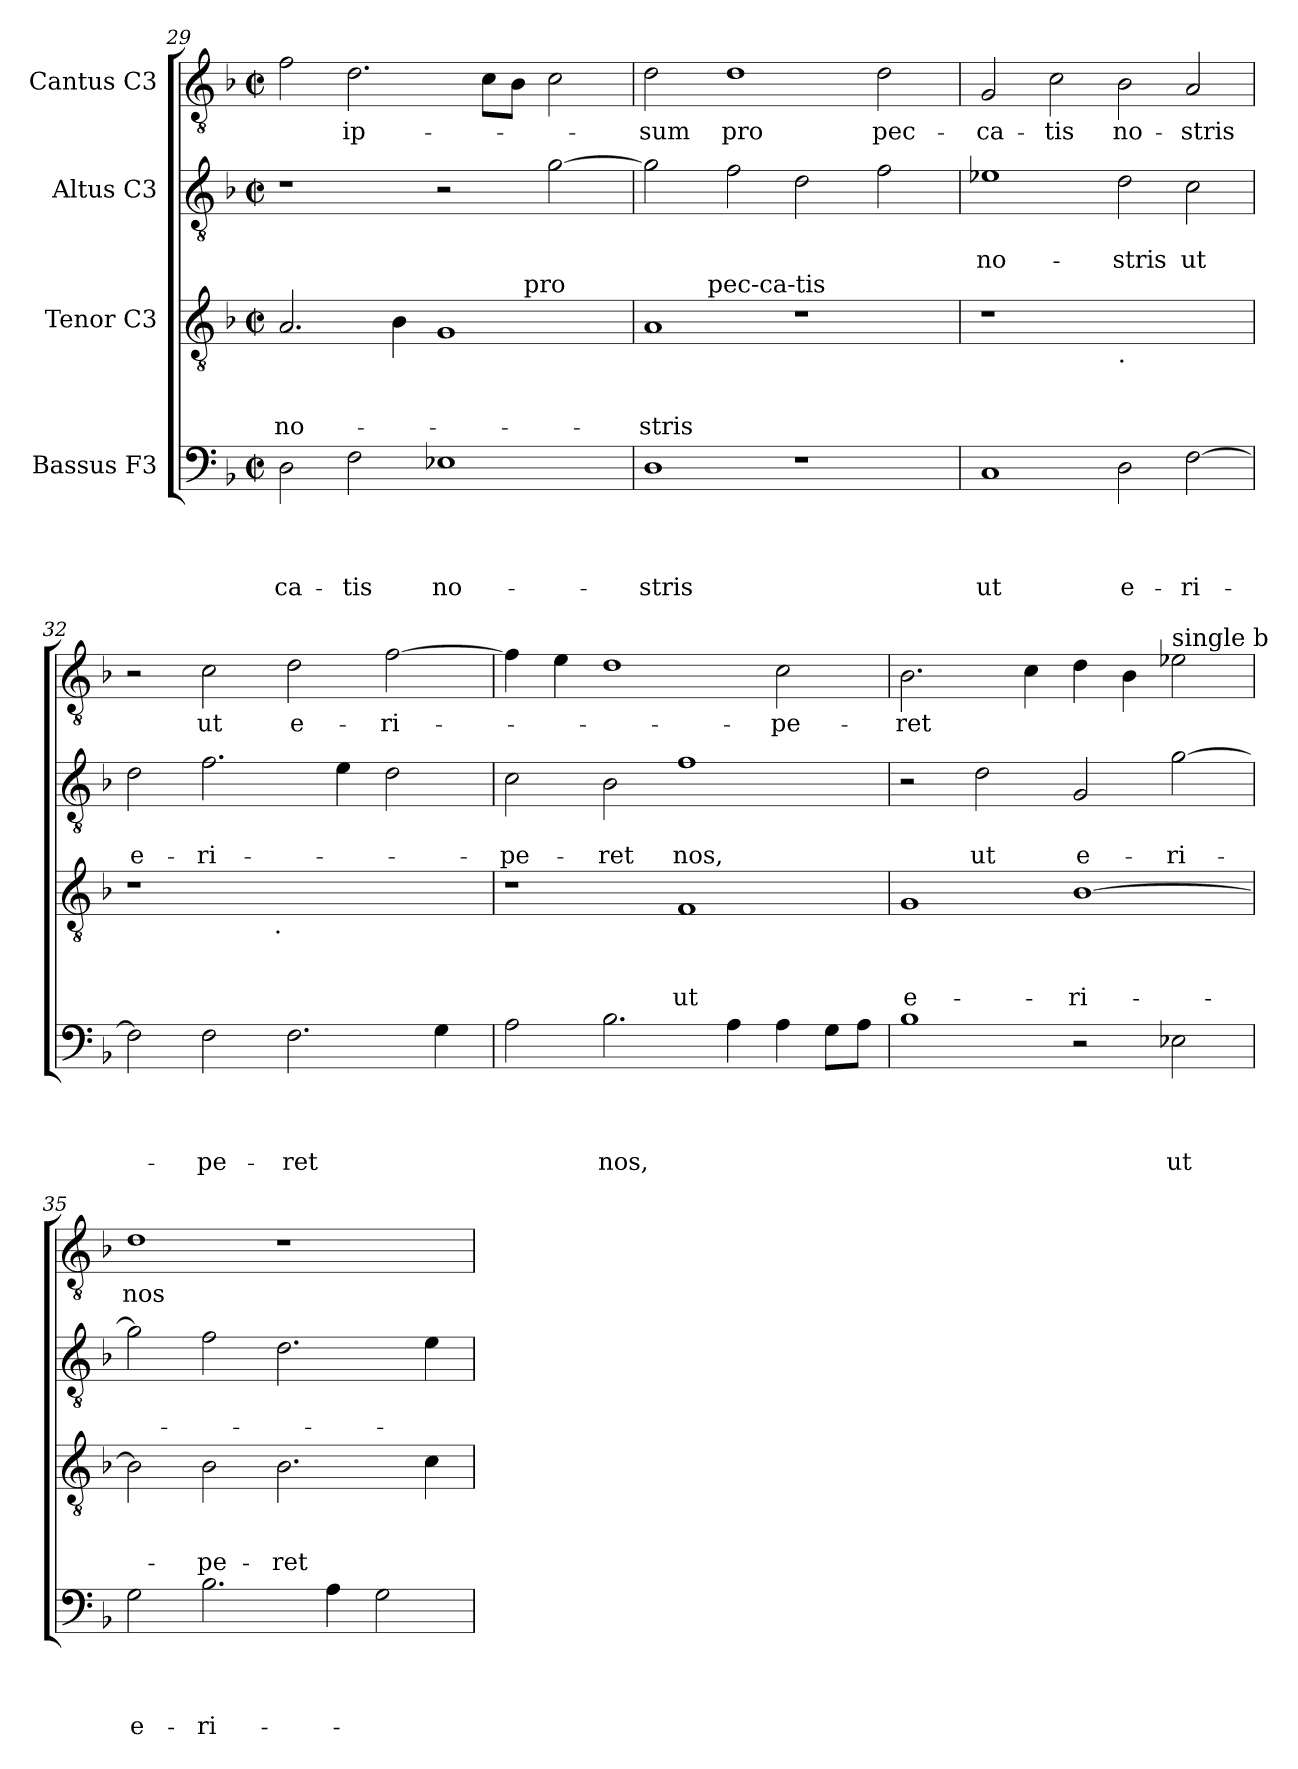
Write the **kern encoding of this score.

**kern	**text	**text	**text	**text	**kern	**text	**text	**text	**kern	**text	**text	**kern	**text
*part4	*part4	*part4	*part4	*part4	*part3	*part3	*part3	*part3	*part2	*part2	*part2	*part1	*part1
*staff4	*staff4	*staff4	*staff4	*staff4	*staff3	*staff3	*staff3	*staff3	*staff2	*staff2	*staff2	*staff1	*staff1
*I"Bassus F3	*	*	*	*	*I"Tenor C3	*	*	*	*I"Altus C3	*	*	*I"Cantus C3	*
*clefF4	*	*	*	*	*clefGv2	*	*	*	*clefGv2	*	*	*clefGv2	*
*k[b-]	*	*	*	*	*k[b-]	*	*	*	*k[b-]	*	*	*k[b-]	*
*F:	*	*	*	*	*F:	*	*	*	*F:	*	*	*F:	*
*M2/2	*	*	*	*	*M2/2	*	*	*	*M2/2	*	*	*M2/2	*
*met(c|)	*	*	*	*	*met(c|)	*	*	*	*met(c|)	*	*	*met(c|)	*
=29	=29	=29	=29	=29	=29	=29	=29	=29	=29	=29	=29	=29	=29
!	!	!	!	!LO:LY:b	!	!	!	!LO:LY:b	!	!	!	!	!
*	*	*	*	*	*^	*	*	*	*	*	*	*	*
2D\	.	.	.	-ca-	2.A/	1ryy	.	.	no-	1r	.	.	2f\	.
!	!	!	!	!LO:LY:b	!	!	!	!	!	!	!	!	!	!LO:LY:b
2F\	.	.	.	-tis	.	.	.	.	.	.	.	.	2.d\	ip-
.	.	.	.	.	4B-\	.	.	.	.	.	.	.	.	.
!	!	!	!	!LO:LY:b	!	!	!	!	!	!	!	!	!	!
1E-X	.	.	.	no-	1G	4ryy	.	.	.	2r	.	.	.	.
.	.	.	.	.	.	8ryy	.	.	.	.	.	.	8c\L	.
.	.	.	.	.	.	32ryy	.	.	.	.	.	.	8B-\J	.
!	!	!	!	!	!	!LO:TX:a:t=pro	!	!	!	!	!	!	!	!
.	.	.	.	.	.	2ryy	.	.	.	.	.	.	.	.
.	.	.	.	.	.	.	.	.	.	[>2g\	.	.	2c\	.
.	.	.	.	.	.	16.ryy	.	.	.	.	.	.	.	.
=30	=30	=30	=30	=30	=30	=30	=30	=30	=30	=30	=30	=30	=30	=30
!	!	!	!	!LO:LY:b	!	!	!	!	!LO:LY:b	!	!	!	!	!LO:LY:b
1D	.	.	.	-stris	1A	4..ryy	.	.	-stris	2g\]	.	.	2d\	-sum
!	!	!	!	!	!	!LO:TX:a:t=pec-ca-tis	!	!	!	!	!	!	!	!
.	.	.	.	.	.	1ryy	.	.	.	.	.	.	.	.
!	!	!	!	!	!	!	!	!	!	!	!	!	!	!LO:LY:b
.	.	.	.	.	.	.	.	.	.	2f\	.	.	1d	pro
1r	.	.	.	.	1r	.	.	.	.	2d\	.	.	.	.
.	.	.	.	.	.	2ryy	.	.	.	.	.	.	.	.
!	!	!	!	!	!	!	!	!	!	!	!	!	!	!LO:LY:b
.	.	.	.	.	.	.	.	.	.	2f\	.	.	2d\	pec-
.	.	.	.	.	.	16ryy	.	.	.	.	.	.	.	.
!!LO:LB:g=z
=31	=31	=31	=31	=31	=31	=31	=31	=31	=31	=31	=31	=31	=31	=31
!	!	!	!	!LO:LY:b	!	!	!	!	!	!	!	!LO:LY:b	!	!LO:LY:b
*	*	*	*	*	*v	*v	*	*	*	*	*	*	*	*
1C	.	.	.	ut	1r	.	.	.	1e-X	.	-no-	2G/	-ca-
!	!	!	!	!	!	!	!	!	!	!	!	!	!LO:LY:b
.	.	.	.	.	.	.	.	.	.	.	.	2c\	-tis
!	!	!	!	!	!LO:TX:b:t=.	!	!	!	!	!	!	!	!
!	!	!	!	!LO:LY:b	!	!	!	!	!	!	!LO:LY:b	!	!LO:LY:b
2D\	.	.	.	e-	1ryy	.	.	.	2d\	.	-stris	2B-\	no-
!	!	!	!	!LO:LY:b	!	!	!	!	!	!	!LO:LY:b	!	!LO:LY:b
[>2F\	.	.	.	-ri-	.	.	.	.	2c\	.	ut	2A/	-stris
=32	=32	=32	=32	=32	=32	=32	=32	=32	=32	=32	=32	=32	=32
!	!	!	!	!	!	!	!	!	!	!	!LO:LY:b	!	!
*	*	*	*	*	*^	*	*	*	*	*	*	*	*
2F\]	.	.	.	.	1r	2ryy	.	.	.	2d\	.	e-	2r	.
!	!	!	!	!LO:LY:b	!	!	!	!	!	!	!	!LO:LY:b	!	!LO:LY:b
2F\	.	.	.	-pe-	.	4...ryy	.	.	.	2.f\	.	-ri-	2c\	ut
!	!	!	!	!	!	!LO:TX:b:t=.	!	!	!	!	!	!	!	!
.	.	.	.	.	.	1ryy	.	.	.	.	.	.	.	.
!	!	!	!	!LO:LY:b	!	!	!	!	!	!	!	!	!	!LO:LY:b
2.F\	.	.	.	-ret	1ryy	.	.	.	.	.	.	.	2d\	e-
.	.	.	.	.	.	.	.	.	.	4e\	.	.	.	.
!	!	!	!	!	!	!	!	!	!	!	!	!	!	!LO:LY:b
.	.	.	.	.	.	.	.	.	.	2d\	.	.	[>2f\	-ri-
4G\	.	.	.	.	.	.	.	.	.	.	.	.	.	.
.	.	.	.	.	.	32ryy	.	.	.	.	.	.	.	.
=33	=33	=33	=33	=33	=33	=33	=33	=33	=33	=33	=33	=33	=33	=33
!	!	!	!	!	!	!	!	!	!	!	!	!LO:LY:b	!	!
*	*	*	*	*	*v	*v	*	*	*	*	*	*	*	*
2A\	.	.	.	.	1r	.	.	.	2c\	.	-pe-	4f\]	.
.	.	.	.	.	.	.	.	.	.	.	.	4e\	.
!	!	!	!	!LO:LY:b	!	!	!	!	!	!	!LO:LY:b	!	!
2.B-\	.	.	.	nos,	.	.	.	.	2B-\	.	-ret	1d	.
!	!	!	!	!	!	!	!	!LO:LY:b	!	!	!LO:LY:b	!	!
.	.	.	.	.	1F	.	.	ut	1f	.	nos,	.	.
4A\	.	.	.	.	.	.	.	.	.	.	.	.	.
!	!	!	!	!	!	!	!	!	!	!	!	!	!LO:LY:b
4A\	.	.	.	.	.	.	.	.	.	.	.	2c\	-pe-
8G\L	.	.	.	.	.	.	.	.	.	.	.	.	.
8A\J	.	.	.	.	.	.	.	.	.	.	.	.	.
=34	=34	=34	=34	=34	=34	=34	=34	=34	=34	=34	=34	=34	=34
!	!	!	!	!	!	!	!	!LO:LY:b	!	!	!	!	!LO:LY:b
1B-	.	.	.	.	1G	.	.	e-	2r	.	.	2.B-\	-ret
!	!	!	!	!	!	!	!	!	!	!	!LO:LY:b	!	!
.	.	.	.	.	.	.	.	.	2d\	.	ut	.	.
.	.	.	.	.	.	.	.	.	.	.	.	4c\	.
!	!	!	!	!	!	!	!	!LO:LY:b	!	!	!LO:LY:b	!	!
2r	.	.	.	.	[>1B-	.	.	-ri-	2G/	.	e-	4d\	.
.	.	.	.	.	.	.	.	.	.	.	.	4B-\	.
!	!	!	!	!	!	!	!	!	!	!	!	!LO:TX:a:t=single b	!
!	!	!	!	!LO:LY:b	!	!	!	!	!	!	!LO:LY:b	!	!
2E-X\	.	.	.	ut	.	.	.	.	[>2g\	.	-ri-	2e-\	.
=35	=35	=35	=35	=35	=35	=35	=35	=35	=35	=35	=35	=35	=35
!	!	!	!	!LO:LY:b	!	!	!	!	!	!	!	!	!LO:LY:b
2G\	.	.	.	e-	2B-\]	.	.	.	2g\]	.	.	1d	nos
!	!	!	!	!LO:LY:b	!	!	!	!LO:LY:b	!	!	!	!	!
2.B-\	.	.	.	-ri-	2B-\	.	.	-pe-	2f\	.	.	.	.
!	!	!	!	!	!	!	!	!LO:LY:b	!	!	!	!	!
.	.	.	.	.	2.B-\	.	.	-ret	2.d\	.	.	1r	.
4A\	.	.	.	.	.	.	.	.	.	.	.	.	.
2G\	.	.	.	.	.	.	.	.	.	.	.	.	.
.	.	.	.	.	4c\	.	.	.	4e\	.	.	.	.
=	=	=	=	=	=	=	=	=	=	=	=	=	=
*-	*-	*-	*-	*-	*-	*-	*-	*-	*-	*-	*-	*-	*-
